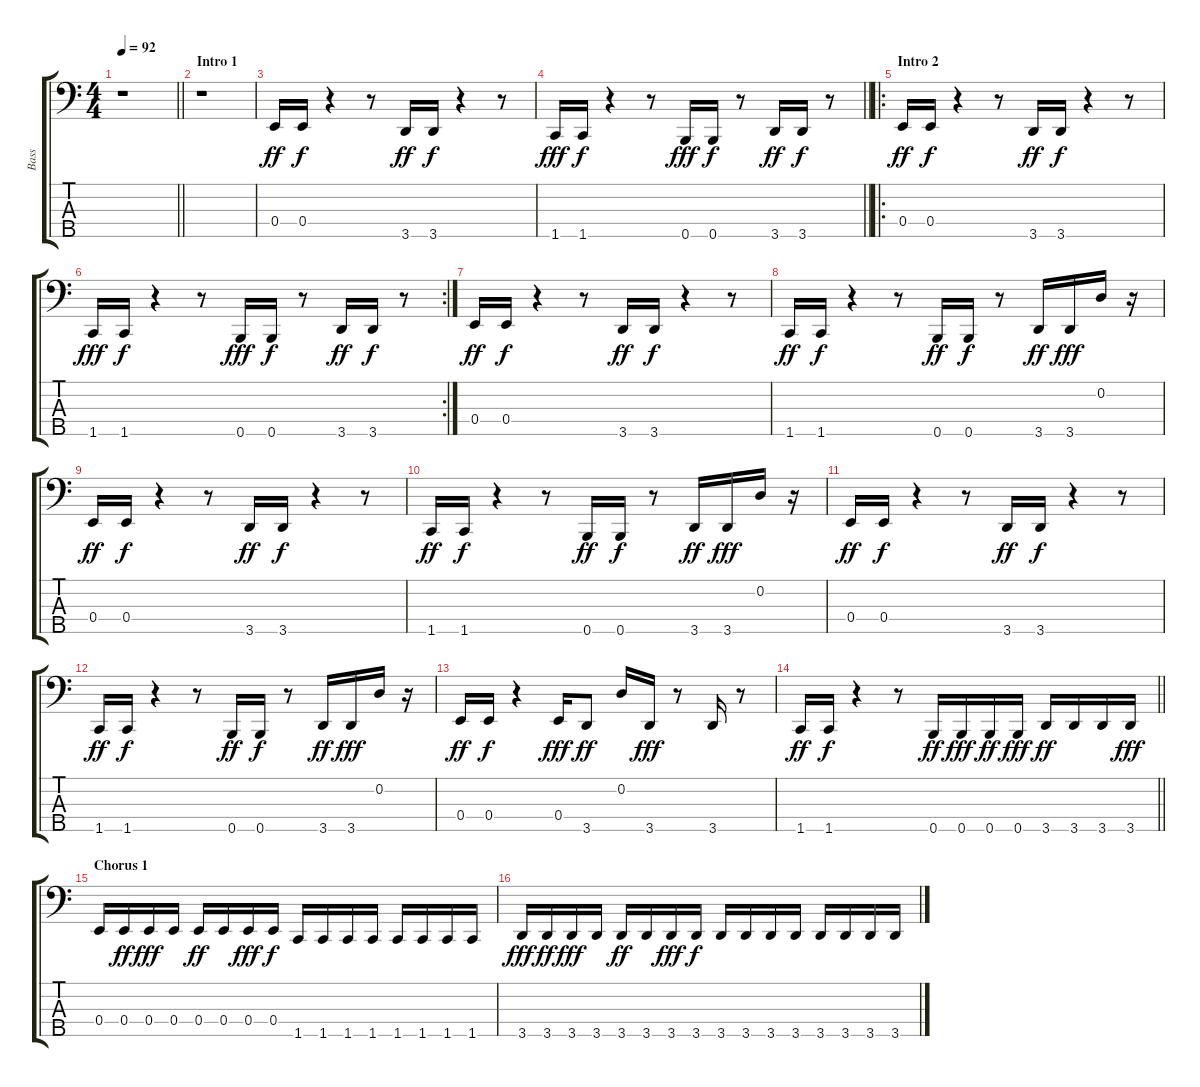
\track ("Bass" "Bass") {instrument electricbassfinger}
\staff {score tabs}
\tuning (G2 D2 A1 E1 B0) {hide}
\ts (4 4)
\tempo 92
\clef f4
\barLineRight lightlight
\ks c
r.1{dy ff instrument electricbassfinger} |
\section ("" "Intro 1")
r.1 |
0.4.16 0.4.16{dy f} r.4 r.8 3.5.16{dy ff} 3.5.16{dy f} r.4 r.8 |
\barLineRight lightlight
1.5.16{dy fff} 1.5.16{dy f} r.4 r.8 0.5.16{dy fff} 0.5.16{dy f} r.8 3.5.16{dy ff} 3.5.16{dy f} r.8 |
\ro
\section ("" "Intro 2")
0.4.16{dy ff} 0.4.16{dy f} r.4 r.8 3.5.16{dy ff} 3.5.16{dy f} r.4 r.8 |
\rc 2
1.5.16{dy fff} 1.5.16{dy f} r.4 r.8 0.5.16{dy fff} 0.5.16{dy f} r.8 3.5.16{dy ff} 3.5.16{dy f} r.8 |
0.4.16{dy ff} 0.4.16{dy f} r.4 r.8 3.5.16{dy ff} 3.5.16{dy f} r.4 r.8 |
1.5.16{dy ff} 1.5.16{dy f} r.4 r.8 0.5.16{dy ff} 0.5.16{dy f} r.8 3.5.16{dy ff} 3.5.16{dy fff} 0.2.16 r.16 |
0.4.16{dy ff} 0.4.16{dy f} r.4 r.8 3.5.16{dy ff} 3.5.16{dy f} r.4 r.8 |
1.5.16{dy ff} 1.5.16{dy f} r.4 r.8 0.5.16{dy ff} 0.5.16{dy f} r.8 3.5.16{dy ff} 3.5.16{dy fff} 0.2.16 r.16 |
0.4.16{dy ff} 0.4.16{dy f} r.4 r.8 3.5.16{dy ff} 3.5.16{dy f} r.4 r.8 |
1.5.16{dy ff} 1.5.16{dy f} r.4 r.8 0.5.16{dy ff} 0.5.16{dy f} r.8 3.5.16{dy ff} 3.5.16{dy fff} 0.2.16 r.16 |
0.4.16{dy ff} 0.4.16{dy f} r.4 0.4.16{dy fff} 3.5.8{dy ff} 0.2.16 3.5.16{dy fff} r.8 3.5.16 r.8 |
\barLineRight lightlight
1.5.16{dy ff} 1.5.16{dy f} r.4 r.8 0.5.16{dy ff} 0.5.16{dy fff} 0.5.16{dy ff} 0.5.16{dy fff} 3.5.16{dy ff} 3.5.16 3.5.16 3.5.16{dy fff} |
\section ("" "Chorus 1")
0.4.16 0.4.16{dy ff} 0.4.16{dy fff} 0.4.16 0.4.16{dy ff} 0.4.16 0.4.16{dy fff} 0.4.16{dy f} 1.5.16 1.5.16 1.5.16 1.5.16 1.5.16 1.5.16 1.5.16 1.5.16 |
3.5.16{dy fff} 3.5.16{dy ff} 3.5.16{dy fff} 3.5.16 3.5.16{dy ff} 3.5.16 3.5.16{dy fff} 3.5.16{dy f} 3.5.16 3.5.16 3.5.16 3.5.16 3.5.16 3.5.16 3.5.16 3.5.16
